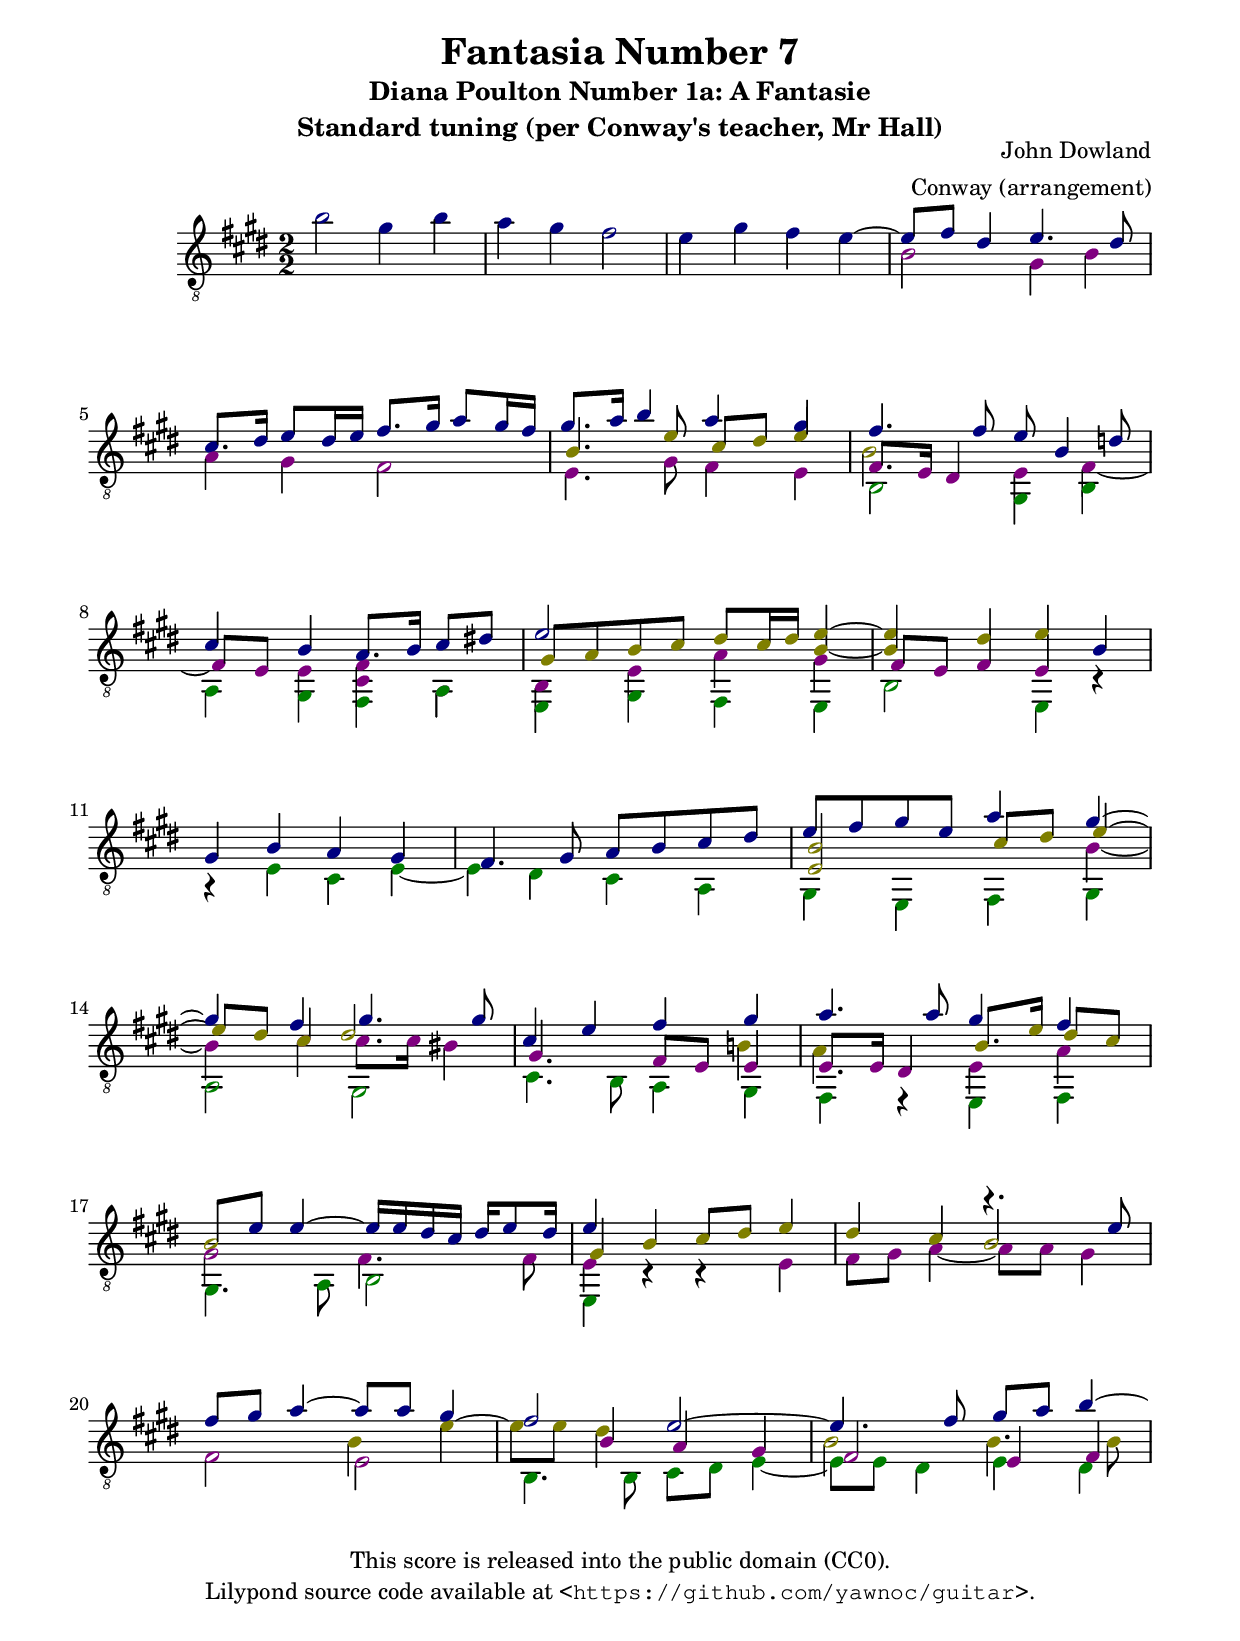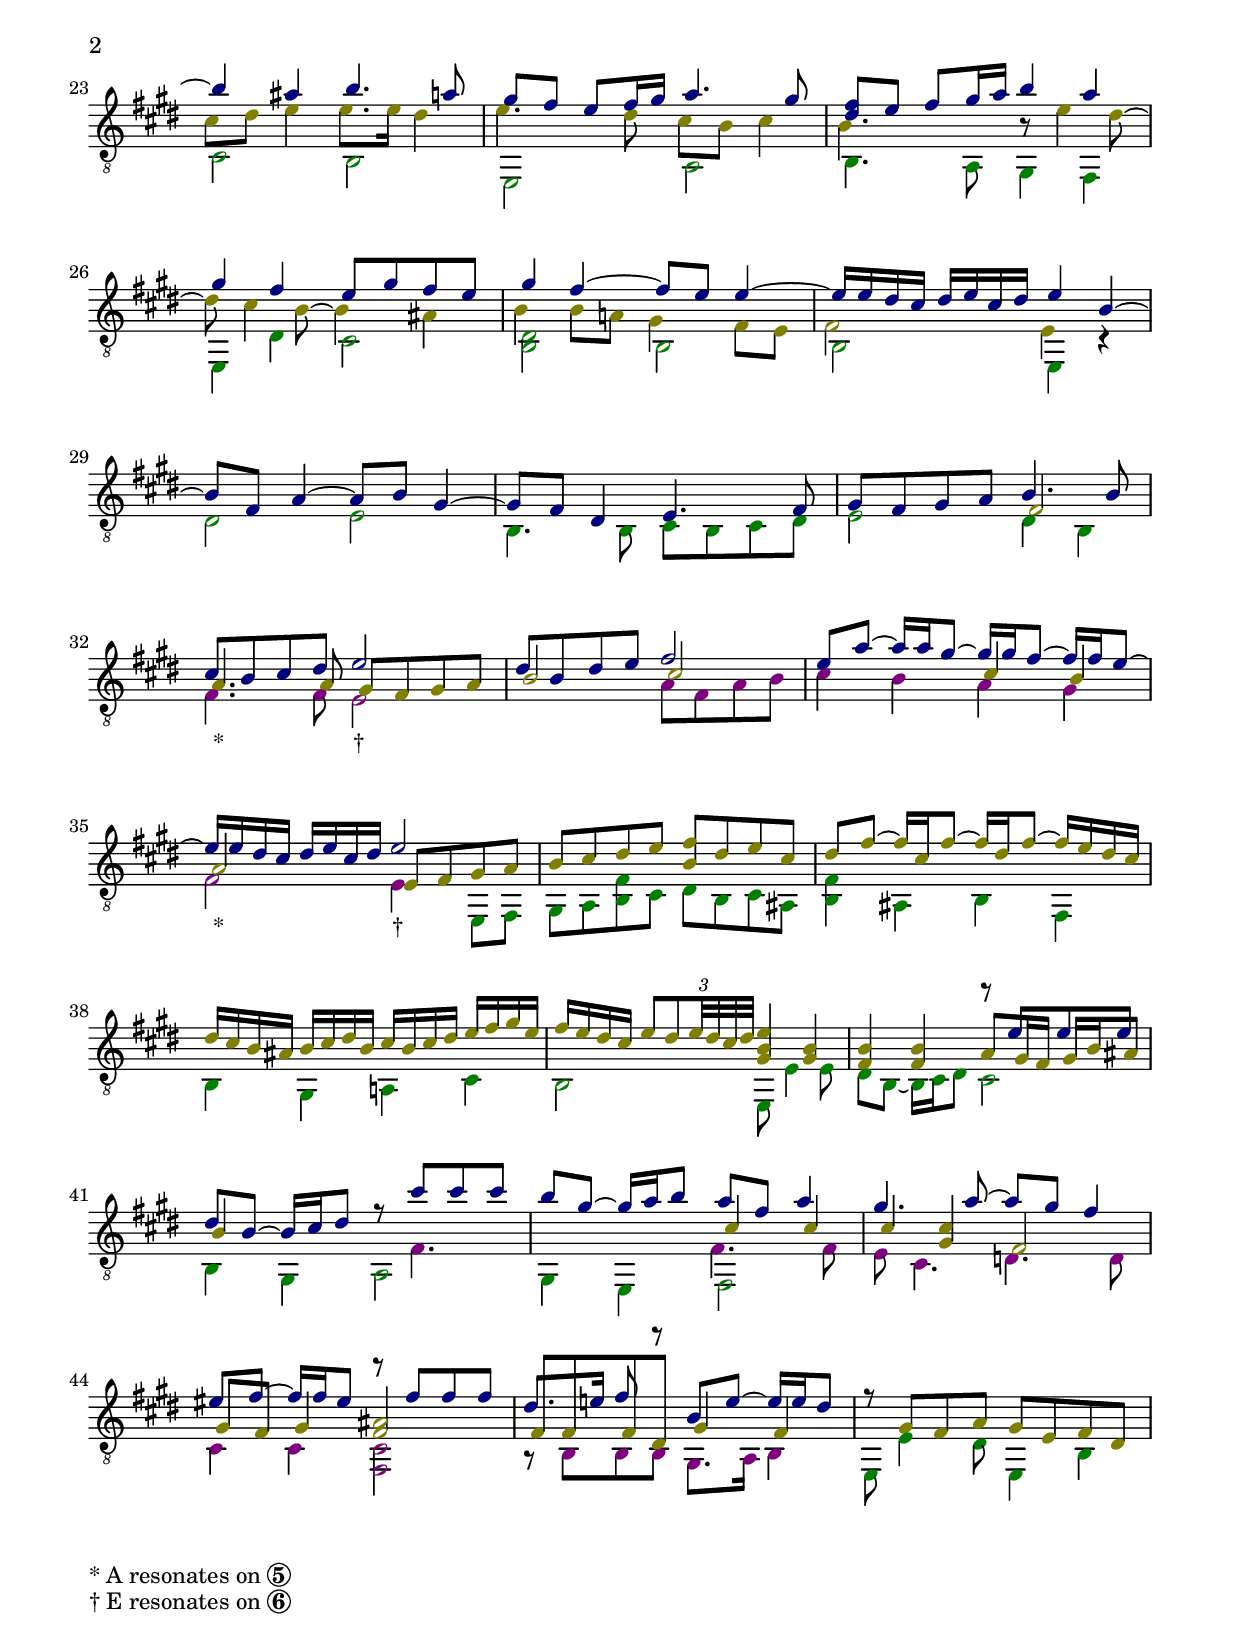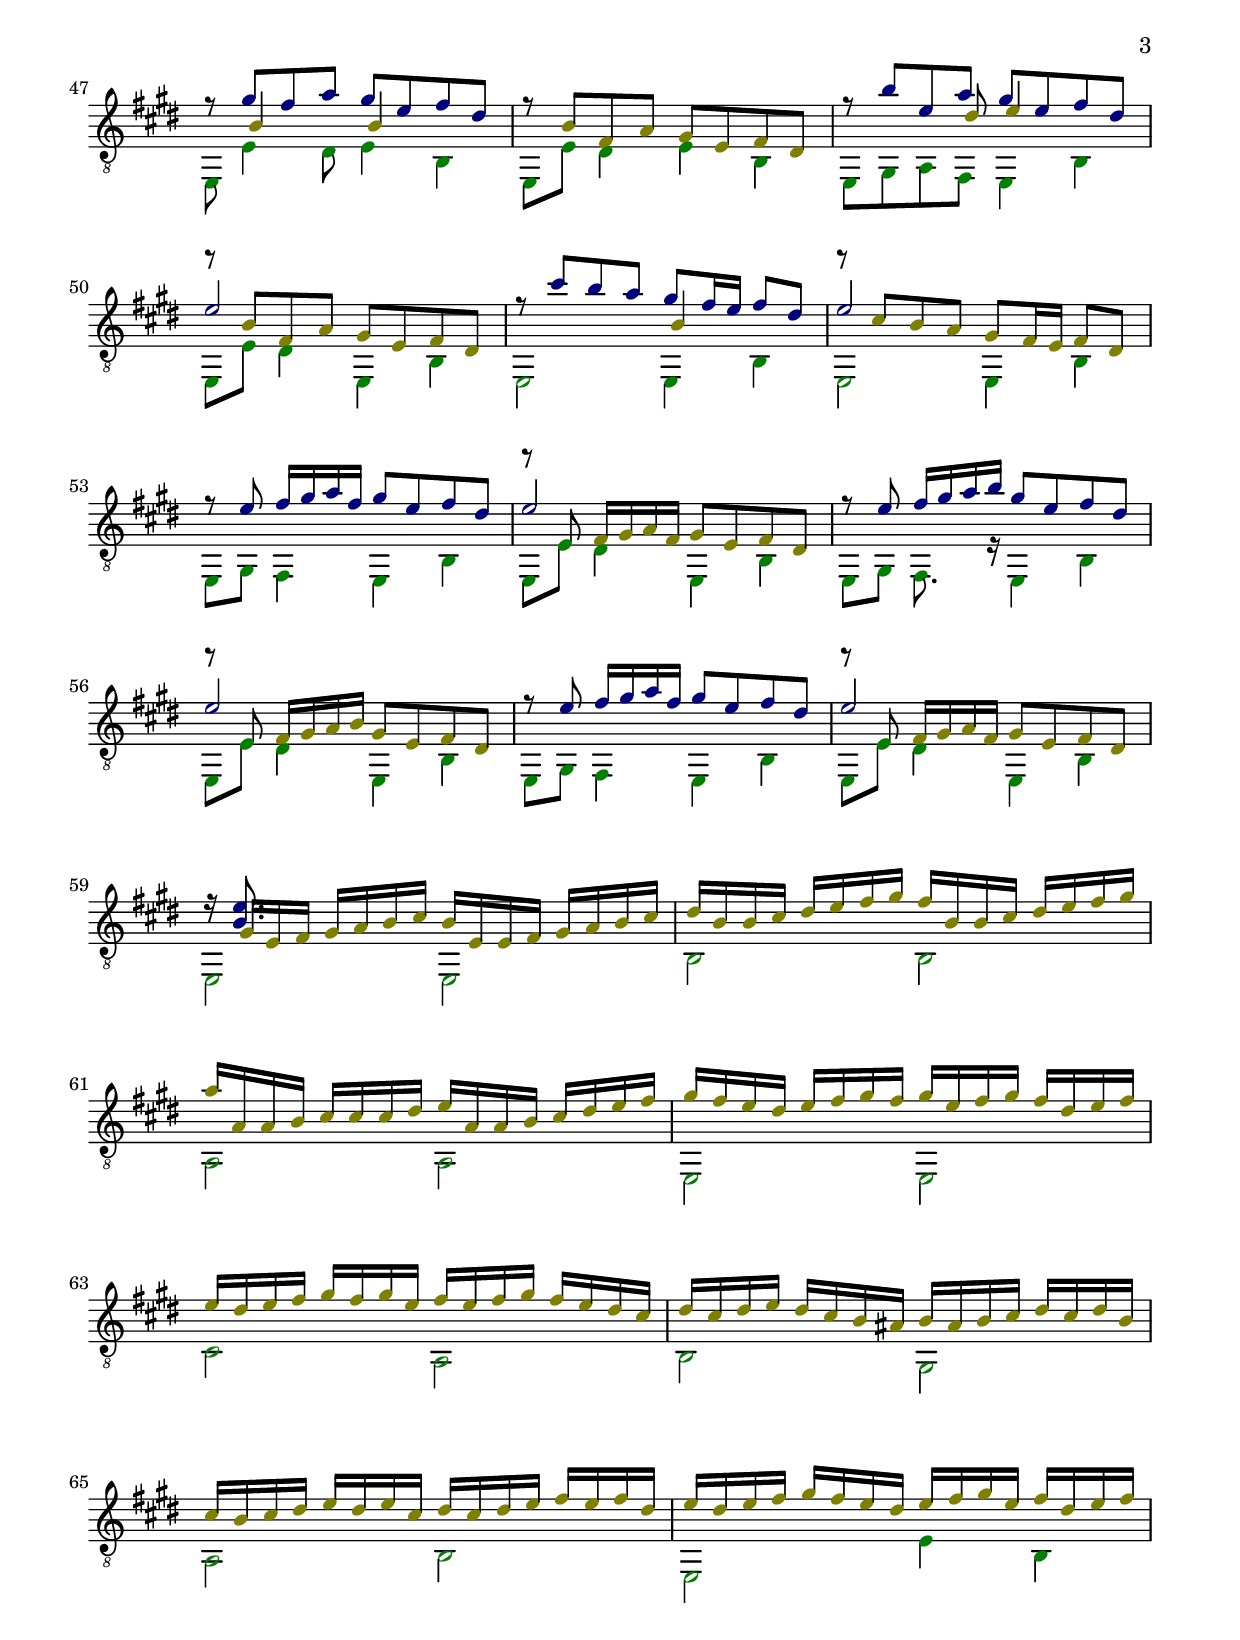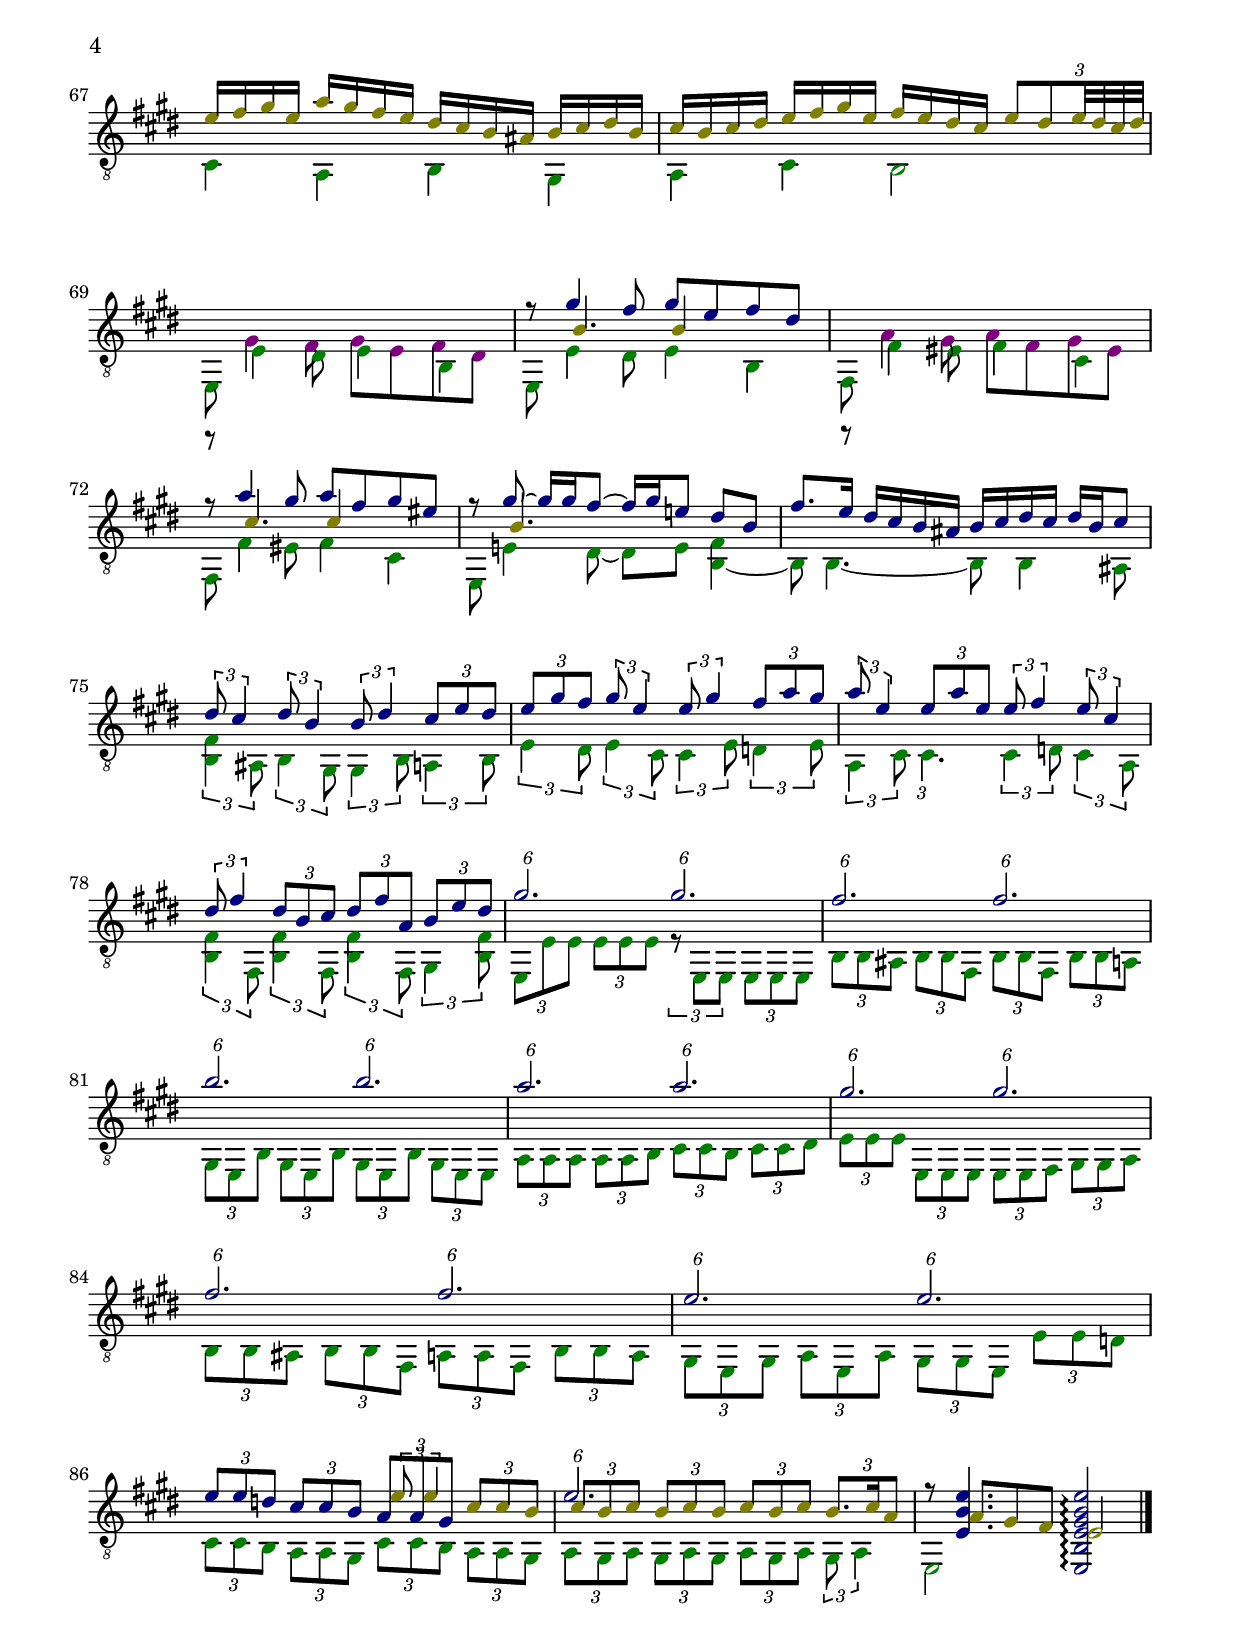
\version "2.18.2"


%%%%%%%%%%%%%%%%%%%%%%%%%%%%%%%%%%%%%%%%%%%%%%%%%%%%%%%%%%%%%%%%
% General
%%%%%%%%%%%%%%%%%%%%%%%%%%%%%%%%%%%%%%%%%%%%%%%%%%%%%%%%%%%%%%%%

\paper {
  top-margin = 1.5\cm
  left-margin = 1.5\cm
  right-margin = 1.5\cm
  bottom-margin = 1.5\cm
  ragged-last-bottom = ##f
  footnote-separator-markup = \markup { \vspace #1.5 }
}

globalSettings = {
  \accidentalStyle modern
  \compressFullBarRests
  \mergeDifferentlyHeadedOn
  \mergeDifferentlyDottedOn
  \numericTimeSignature
  \pointAndClickOff
  \override TextScript.extra-offset = #'(0 . 0.7)
  \override Score.FootnoteItem.annotation-line = ##f
}

origin-url = "https://github.com/yawnoc/guitar"

\header {
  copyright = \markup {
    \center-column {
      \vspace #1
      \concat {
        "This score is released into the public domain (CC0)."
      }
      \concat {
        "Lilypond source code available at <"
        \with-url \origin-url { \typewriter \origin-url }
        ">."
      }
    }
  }
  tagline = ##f
}

triplet = #(define-music-function
  (parser location music) (ly:music?)
  #{
    \tuplet 3/2 { $music }
  #}
)

tripletDuple = #(define-music-function
  (parser location music) (ly:music?)
  #{
    \tuplet 6/4 { $music }
  #}
)

overrideBeamedStemLengths = #(define-scheme-function
  (parser location lengths) (list?)
  #{
    \override Stem.details.beamed-lengths = $lengths
  #}
)
revertBeamedStemLengths = { \revert Stem.details.beamed-lengths }

overrideBeamVerticalPositions = #(define-scheme-function
  (parser location positions) (pair?)
  #{
    \override Beam.positions = $positions
  #}
)

%%%%%%%%%%%%%%%%%%%%%%%%%%%%%%%%%%%%%%%%%%%%%%%%%%%%%%%%%%%%%%%%
% Semantic bar lines
%%%%%%%%%%%%%%%%%%%%%%%%%%%%%%%%%%%%%%%%%%%%%%%%%%%%%%%%%%%%%%%%

barLineGoto = { \bar "||" }
barLineKeyChange = { \bar "||" }
barLineEnd = { \bar "|." }

%%%%%%%%%%%%%%%%%%%%%%%%%%%%%%%%%%%%%%%%%%%%%%%%%%%%%%%%%%%%%%%%
% Guitar notation
%%%%%%%%%%%%%%%%%%%%%%%%%%%%%%%%%%%%%%%%%%%%%%%%%%%%%%%%%%%%%%%%

stringNumbersAbove = { \set stringNumberOrientations = #'(up) }
stringNumbersBelow = { \set stringNumberOrientations = #'(down) }

fingeringAbove = { \set fingeringOrientations = #'(up) }
fingeringBelow = { \set fingeringOrientations = #'(down) }
fingeringAleft = { \set fingeringOrientations = #'(left) }
fingeringAright = { \set fingeringOrientations = #'(right) }

startGraceMusic = {
  <>(
  \override Fingering.font-size = -6
}
stopGraceMusic = {
  \revert Fingering.font-size
  <>)
}

overrideHorizontalShift = #(define-scheme-function
  (parser location distance) (number?)
  #{
    \override NoteColumn.force-hshift = $distance
  #}
)
revertHorizontalShift = { \revert NoteColumn.force-hshift }

barreSpan = #(define-music-function
  (parser location label offsetPair music)
  (string? (pair? (cons 0 0)) ly:music?)
  (let
    (
      (elements (extract-named-music music '(NoteEvent EventChord)))
    )
    (if
      (pair? elements)
      (let
        (
          (first-element (first elements))
          (last-element (last elements))
        )
        (set!
          (ly:music-property first-element 'articulations)
          (cons
            (make-music 'TextSpanEvent 'span-direction -1)
            (ly:music-property first-element 'articulations)
          )
        )
        (set!
          (ly:music-property last-element 'articulations)
          (cons
            (make-music 'TextSpanEvent 'span-direction 1)
            (ly:music-property last-element 'articulations)
          )
        )
      )
    )
  )
  #{
    \once \override TextSpanner.font-shape = #'upright
    \once \override TextSpanner.style = #'line
    \once \override TextSpanner.extra-offset = #offsetPair
    \once \override TextSpanner.bound-details = #`(
      (left
        (text . ,#{ \markup { \raise #-0.7 { #label \hspace #0.7 }} #})
        (Y . 0)
        (padding . -0.8)
        (attach-dir . -2)
      )
      (right
        (text . ,#{ \markup { \draw-line #'(0 . -1.3) } #}) ;; draw hook
        (Y . 0)
        (padding . -0.5)
        (attach-dir . 2)
      )
    )
    \once \override TextSpanner #'after-line-breaking = #(lambda (grob)
      (let*
        (
          (originalGrob (ly:grob-original grob))
          (splitGrobs (ly:spanner-broken-into originalGrob))
        )
        (if
          (and
            (>= (length splitGrobs) 2)
            (not (eq? (car (last-pair splitGrobs)) grob))
          )
          (begin
            (ly:grob-set-nested-property! grob
              '(bound-details right text)
              #{ \markup { \draw-line #'(0 . 0) } #} ;; suppress draw hook
            )
            (ly:grob-set-property! grob
              'extra-offset
              (cons
                (car offsetPair)
                (+ (cdr offsetPair) 0.7) ;; correction for suppressed hook
              )
            )
            (ly:grob-set-nested-property! grob
              '(bound-details right padding)
              #'-3 ;; increase spanner length
            )
          )
        )
      )
    )
    $music
  #}
)

barre = #(define-scheme-function
  (parser location label) (string?)
  #{
    \markup {
      \center-align {
        \hspace #0.7
        $label
      }
    }
  #}
)

nudgeNextBarre = #(define-scheme-function
  (parser location distance) (number?)
  #{
    \once \override TextScript.X-offset = $distance
  #}
)

position = #(define-scheme-function
  (parser location label) (string?)
  #{
    \markup {
      \center-align {
        \hspace #0.5
        $label
      }
    }
  #}
)

#(define-markup-command
  (markupString layout properties stringNumber) (markup?)
  (interpret-markup layout properties
    #{
      \markup \circle { \bold #stringNumber }
    #}
  )
)

#(define-markup-command
  (resonatesOn layout properties note stringNumber) (markup? markup?)
  (interpret-markup layout properties
    #{
      \markup { #note "resonates on" \markupString #stringNumber }
    #}
  )
)

%%%%%%%%%%%%%%%%%%%%%%%%%%%%%%%%%%%%%%%%%%%%%%%%%%%%%%%%%%%%%%%%
% Goto statements
%%%%%%%%%%%%%%%%%%%%%%%%%%%%%%%%%%%%%%%%%%%%%%%%%%%%%%%%%%%%%%%%

overrideGotoVisibility = {
  \once \override Score.RehearsalMark #'break-visibility = #'#(#t #t #f)
}

makeGotoMark = #(define-scheme-function
  (parser location label) (string?)
  #{
    \mark \markup { \small \italic $label }
  #}
)

simultaneousMarkSeparator = {
  \cadenzaOn
    s1073741824 % stupid, but works
  \cadenzaOff
}

coda = {
  \overrideGotoVisibility
  \mark \markup { \musicglyph #"scripts.coda" }
}

fine = {
  \overrideGotoVisibility
  \makeGotoMark Fine
}

dcAlCoda = {
  \overrideGotoVisibility
  \makeGotoMark "D.C. al Coda"
}

dcAlFine = {
  \overrideGotoVisibility
  \makeGotoMark "D.C. al Fine"
}

toCoda = {
  \overrideGotoVisibility
  \makeGotoMark "to Coda"
}



\header {
  title = "Fantasia Number 7"
  subtitle = \markup {
    \center-column {
      "Diana Poulton Number 1a: A Fantasie"
      "Standard tuning (per Conway's teacher, Mr Hall)"
    }
  }
  composer = "John Dowland"
  arranger = "Conway (arrangement)"
}


initialSignatures = {
  \clef "treble_8"
  \key e \major
  \time 2/2
  \set Timing.beamExceptions = #'()
  \set Timing.baseMoment = #(ly:make-moment 1/4)
  \set Timing.beatStructure = #'(1 1 1 1)
  \set Timing.beamExceptions = #'(
    (
      end
        .
      (
        ((1 . 8) . (4 4)) ;; quavers by fours
        ((1 . 12) . (3 3 3 3)) ;; anything shorter by beat
      )
    )
  )
}


highVoiceMusic = {
  
  \override NoteHead.color = #darkblue
  
  % Main theme high
  \barNumberCheck #1
  \relative c'' {
    \stemDown
    b2 gis4 b |
    a gis fis2 |
    e4 gis fis e~ |
    \stemUp
    e8 fis dis4 e4. dis8 |
    cis8. dis16 e8 dis16 e fis8. gis16 a8 gis16 fis |
    gis8. a16 b4 a gis |
    fis4. fis8 e8 b4 d8 |
    cis4 b a8. b16 cis8 dis |
    e2 s2 |
    s2 s4
  }
  
  % Main theme low
  \barNumberCheck #10
  \relative c' {
    b4 |
    gis b a gis |
    fis4. gis8 a b cis dis |
    e fis gis e a4 gis~ |
    gis
      \shiftOn
        \once \overrideHorizontalShift #-0.5
        fis
      \shiftOff
      \once \overrideHorizontalShift #0.5 gis4. gis8 |
    \once \overrideHorizontalShift #-0.25 cis,4 e fis gis |
    a4. a8 gis4 fis |
    \once \hide NoteHead b,8 e e4~ e16 e dis cis dis16 e8 dis16 |
    e4
  }
  
  % Tee-tee taa high
  \barNumberCheck #18
  \relative c'' {
    s4 s2 |
    s2 c4.\rest e,8 |
    fis8 gis a4~ a8 a gis4 |
    fis2 e2~ |
    e4. fis8 gis8 a b4~ |
    b ais b4. a8 |
    gis8 fis e8 fis16 gis a4. gis8 |
    <fis dis>8 e fis8 gis16 a b4 a |
    gis fis e8 gis fis e |
    gis4 fis~ fis8 e e4~ |
    e16 e dis cis dis e cis dis e4
  }
  
  % Tee-tee taa low
  \barNumberCheck #28
  \relative c' {
    b4~ |
    b8 fis a4~ a8 b gis4~ |
    gis8 fis dis4 e4. fis8 |
    gis fis gis a b4. b8 |
    cis b cis dis e2 |
    dis8 b dis e fis2 |
    e8 a~ a16 a gis8~ gis16 gis fis8~ fis16 fis e8~ |
    e16 e dis cis dis e cis dis e2 |
  }
  
  % Ascending scale
  \barNumberCheck #36
  {
    s1 * 3 |
    s2
  }
  
  % Tee-tee-tee
  \barNumberCheck #39
  \relative c' {
    s2 |
    s2 r8 e e e |
    dis b~ b16 cis dis8 r8 cis' cis cis |
    b8 gis~ gis16 a b8 a8 fis a4 |
    gis4. a8~ a gis fis4 |
    eis8 fis~ fis16 fis eis8 r8 fis fis fis |
    dis8. e16 fis8 r b,8 e~ e16 e dis8 |
  }
  
  % Majestic theme
  \barNumberCheck #46
  \relative c'' {
    s1 |
    r8 gis fis a gis e fis dis |
    s1 |
    r8 b' e, a gis e fis dis |
    e2 s2 |
    r8 cis' b a gis8 fis16 e fis8 dis |
    e2 s2 |
    r8 e fis16 gis a fis gis8 e fis dis |
    e2 s2 |
    r8 e fis16 gis a b gis8 e fis dis |
    e2 s2 |
    r8 e fis16 gis a fis gis8 e fis dis |
    e2 s2 |
  }
  
  % Scale runs
  \barNumberCheck #59
  \relative c' {
    r16 <e b>8. s4 s2 |
    s1 * 9 |
  }
  
  % Majestic interlude
  \barNumberCheck #69
  \relative c'' {
    s1 |
    r8 gis4 fis8 gis e fis dis |
    s1 |
    r8 a'4 gis8 a fis gis eis |
    r8 gis~ gis16 gis fis8~ fis16 gis e8 dis b |
    fis'8. e16 dis cis b ais
      b16 cis dis cis dis b cis8 |
  }
  
  % Triple runs
  \barNumberCheck #75
  \relative c' {
    \triplet { dis8 cis4 } \triplet { dis8 b4 }
      \triplet { b8 dis4 } \triplet { cis8 e dis } |
    \triplet { e8 gis fis } \triplet { gis8 e4 }
      \triplet { e8 gis4 } \triplet { fis8 a gis } |
    \triplet { a8 e4 } \triplet { e8 a e }
      \triplet { e8 fis4 } \triplet { e8 cis4 } |
    \triplet { dis8 fis4 } \triplet { dis8 b cis }
      \triplet { dis8 fis a, } \triplet { b e dis } |
    \tripletDuple { gis2. } \tripletDuple { gis } |
    \tripletDuple { fis } \tripletDuple { fis } |
    \tripletDuple { b } \tripletDuple { b } |
    \tripletDuple { a } \tripletDuple { a } |
    \tripletDuple { gis } \tripletDuple { gis } |
    \tripletDuple { fis } \tripletDuple { fis } |
    \tripletDuple { e } \tripletDuple { e } |
    \triplet { e8 e d } \triplet { cis cis b }
      \triplet { a a gis } s4 |
    \tripletDuple { e'2. } s2 |
  }
  
  % Finishing chords
  \barNumberCheck #88
  \relative c {
    r8 <e b' e>4.
      <e, b' e gis b e>2 \arpeggio
      \barLineEnd
  }
  
}


lowVoiceMusic = {
  
  \override NoteHead.color = #darkgreen
  
  % Main theme high
  \barNumberCheck #1
  \relative c {
    s1 * 6 |
    b2 gis4 b |
    a gis fis a |
    e gis fis e |
    b'2 e,4
  }
  
  % Main theme low
  \barNumberCheck #10
  \relative c {
    r4 |
    r4 e cis e~ |
    e dis cis a |
    gis e fis gis |
    a2 gis |
    cis4. b8 a4 gis |
    fis r e fis |
    gis4. a8 b2 |
    e,4
  }
  
  % Tee-tee taa high
  \barNumberCheck #18
  \relative c {
    s4 s4 s4 |
    s1 * 2 |
    b4. b8 cis8 dis e4~ |
    e8 e dis4 e4 dis |
    cis2 b |
    e, a |
    b4. a8 gis4 fis |
    e dis' cis2 |
    <b dis> b |
    b e,4
  }
  
  % Tee-tee taa low
  \barNumberCheck #28
  \relative c {
    r4 |
    dis2 e |
    b4. b8 cis b cis dis |
    e2 dis4 b |
    s1 * 3 |
    s2
  }
  
  % Ascending scale
  \barNumberCheck #35
  \relative c, {
    s4 e8 fis |
    gis a <b fis'> cis dis b cis ais |
    <b fis'>4 ais b fis |
    b gis a cis |
    b2
  }
  
  % Tee-tee-tee
  \barNumberCheck #39
  \relative c, {
    e8 e'4 e8 |
    dis8 b~ b16 cis dis8 cis2 |
    b4 gis a2 |
    gis4 e fis2 |
    s1 * 3 |
  }
  
  % Majestic theme
  \barNumberCheck #46
  \relative c, {
    e8 e'4 dis8 e,4 b' |
    e,8 e'4 dis8 e4 b |
    e,8 e' dis4 e b |
    e,8 gis a fis e4 b' |
    e,8 e' dis4 e, b' |
    e,2 e4 b' |
    e,2 e4 b' |
    e,8 gis fis4 e b' |
    e,8 e' dis4 e, b' |
    e,8[ gis] fis8. r16 e4 b' |
    e,8 e' dis4 e, b' |
    e,8 gis fis4 e b' |
    e,8 e' dis4 e, b' |
  }
  
  % Scale runs
  \barNumberCheck #59
  \relative c, {
    e2 e |
    b' b |
    a a |
    e e |
    cis' a |
    b gis |
    a b |
    e, e'4 b |
    cis a b gis |
    a cis b2 |
  }
  
  % Majestic interlude
  \barNumberCheck #69
  \relative c, {
    e8 e'4 dis8 e4 b |
    e,8 e'4 dis8 e4 b |
    fis8 fis'4 eis8 fis4 cis |
    fis,8 fis'4 eis8 fis4 cis |
    e,8 e'4 dis8~ dis e <b~ fis'>4 |
    b8 b4.~ b8 b4 ais8 |
  }
  
  % Triple runs
  \barNumberCheck #75
  \relative c {
    \triplet { <b fis'>4 ais8 } \triplet { b4 gis8 }
      \triplet { gis4 b8 } \triplet { a4 b8 } |
    \triplet { e4 dis8 } \triplet { e4 cis8 }
      \triplet { cis4 e8 } \triplet { d4 e8 } |
    \triplet { a,4 cis8 } \triplet { cis4. }
      \triplet { cis4 d8 } \triplet { cis4 a8 } |
    \triplet { <b fis'>4 fis8 } \triplet { <b fis'>4 fis8 }
      \triplet { <b fis'>4 fis8 } \triplet { gis4 <b fis'>8 } |
    \triplet { e,8 e' e } \triplet { e e e }
      \triplet { r e, e } \triplet { e e e } |
    \triplet { b' b ais } \triplet { b b fis }
      \triplet { b b fis } \triplet { b b a } |
    \triplet { gis e b' } \triplet { gis e b' }
      \triplet { gis e b' } \triplet { gis e e } |
    \triplet { a a a } \triplet { a a b }
      \triplet { cis cis b } \triplet { cis cis dis } |
    \triplet { e e e } \triplet { e, e e }
      \triplet { e e fis } \triplet { gis gis a } |
    \triplet { b b ais } \triplet { b b fis }
      \triplet { a a fis } \triplet { b b a } |
    \triplet { gis e gis } \triplet { a e a }
      \triplet { gis gis e } \triplet { e' e d } |
    \triplet { cis cis b } \triplet { a a gis }
      \triplet { cis cis b } \triplet { a a gis } |
    \triplet { a gis a } \triplet { gis a gis }
      \triplet { a gis a } \triplet { gis8 a4 } |
  }
  
  % Finishing chords
  \barNumberCheck #88
  \relative c, {
    e2 s2 |
  }
  
}


upperMiddleVoiceMusic = {
  
  \override NoteHead.color = #darkyellow
  
  % Main theme high
  \barNumberCheck #1
  \relative c' {
    s1 * 5 |
    \once \overrideHorizontalShift #0.4 b4. e8
      cis8 dis
      \once \overrideHorizontalShift #0 e4 |
    \stemDown
    b2 s2 |
    \stemUp
    s1 |
    gis8 a b cis dis8 cis16 \shiftOff dis <e~ b_~>4 |
    <e b> dis e
    \shiftOn
  }
  
  % Main theme low
  \barNumberCheck #10
  \relative c' {
    s4 |
    s1 * 2 |
    \once \overrideHorizontalShift #0.35 <b e,>2 cis8 dis e4~ |
    e8 dis
      \shiftOff cis4 \shiftOn
      \once \overrideHorizontalShift #-0.75 dis2 |
    s2 s4 \stemDown b4 |
    a4 s4 \stemUp b8. e16 dis8 cis |
      \once \overrideHorizontalShift #-0.07
      \once \hide Stem
        b2
      s2 |
    gis4
  }
  
  % Tee-tee taa high
  \barNumberCheck #18
  \relative c' {
    b4 cis8 dis e4 |
    dis4 cis b2 |
    \stemDown
    s2 b4 e~ |
    e8 e dis4 s2 |
    b2 b4. b8 |
    cis8 dis e4 e8. e16 dis4 |
    e4. dis8 cis8 b cis4 |
    b4. s8 b8\rest e4 dis8~ |
    dis8 cis4 b8~ b4 ais |
    b4 b8 a gis4 fis8 e |
    fis2 e4
    \stemUp
  }
  
  % Tee-tee taa low
  \barNumberCheck #28
  \relative c {
    s4 |
    s1 * 2 |
    s2 fis2 |
    \footnote "*" #'(0 . -4) \markup { "*" \resonatesOn A 5 }
    a4. a8 gis fis gis a |
    b2 cis |
    s2 cis4 b |
    \footnote "*" #'(0 . -4) \markup { }
    a2
  }
  
  % Ascending scale
  \barNumberCheck #35
  \relative c {
    e8 fis gis a |
    b cis dis e <fis b,> dis e cis |
    dis fis~ fis16 cis fis8~ fis16 dis fis8~ fis16 e dis cis |
    dis cis b ais b cis dis b cis b cis dis e fis gis e |
    fis e dis cis \triplet { e8 dis e32 dis cis dis } <e b gis>4
  }
  
  % Tee-tee-tee
  \barNumberCheck #39
  \relative c' {
    <b gis>4 |
    <b fis> <b fis> a8 gis16 fis gis16 b ais8 |
    b4 s4 s2 |
    s2 cis4 cis |
    cis <cis gis> fis,2 |
    gis8 fis gis4 <ais fis>2 |
    fis8 fis fis dis gis4 fis |
  }
  
  % Majestic theme
  \barNumberCheck #46
  \relative c' {
    r8 gis fis a gis e fis dis |
    s8 b'4 s8 b4 s4 |
    r8 b8 fis a gis e fis dis |
    s4. dis'8 e4 s4 |
    r8 b8 fis a gis e fis dis |
    s2 b'4 s4 |
    r8 cis b a gis8 fis16 e fis8 dis |
    s1 |
    r8 e fis16 gis a fis gis8 e fis dis |
    s1 |
    r8 e fis16 gis a b gis8 e fis dis |
    s1 |
    r8 e fis16 gis a fis gis8 e fis dis |
  }
  
  % Scale runs
  \barNumberCheck #59
  \relative c' {
    s16 gis e fis gis a b cis
      b e, e fis gis a b cis |
    dis b b cis dis e fis gis
      fis b, b cis dis e fis gis |
    a a, a b cis cis cis dis
      e a, a b cis dis e fis |
    gis fis e dis e fis gis fis
      gis e fis gis fis dis e fis |
    e dis e fis gis fis gis e
      fis e fis gis fis e dis cis |
    dis cis dis e dis cis b ais
      b ais b cis dis cis dis b |
    cis b cis dis e dis e cis
      dis cis dis e fis e fis dis |
    e dis e fis gis fis e dis
      e fis gis e
      fis dis e fis |
    e fis gis e
      a gis fis e
      dis cis b ais
      b cis dis b |
    cis b cis dis
      e fis gis e
      fis e dis cis
      \triplet { e8 dis e32 dis cis dis } |
  }
  
  % Majestic interlude
  \barNumberCheck #69
  \relative c' {
    s1 |
    s8 b4. b4 s4 |
    s1 |
    s8 cis4. cis4 s4 |
    s8 b4. s2 |
    s1 |
  }
  
  % Triple runs
  \barNumberCheck #75
  \relative c' {
    s1 * 11 |
    s2 \triplet { e8 e4 } \triplet { cis8 cis b } |
    \triplet { cis b cis } \triplet { b cis b }
      \triplet { cis b cis } \triplet { b8. cis16 a8 } |
  }
  
  % Finishing chords
  \barNumberCheck #88
  \relative c' {
    s8 a gis fis e2 |
  }
  
}


lowerMiddleVoiceMusic = {
  
  \override NoteHead.color = #darkmagenta
  
  % Main theme high
  \barNumberCheck #1
  \relative c' {
    s1 * 3 |
    \shiftOff
    b2 gis4 b |
    a gis fis2 |
    \once \overrideHorizontalShift #0.3 e4. gis8 fis4 e |
    \shiftOn
    \stemUp
    \once \overrideHorizontalShift #0 fis8. e16 dis4 \stemDown
      \overrideHorizontalShift #0 e4 fis~ |
      \revertHorizontalShift
    \stemUp
    fis8 e \stemDown
      \overrideHorizontalShift #0 e4 <cis fis>4 a |
    b e a gis |
      \revertHorizontalShift
    \stemUp
    fis8 e
      \overrideHorizontalShift #0 fis4 e
      \revertHorizontalShift
    \stemDown
  }
  
  % Main theme low
  \barNumberCheck #10
  \relative c {
    s4 |
    s1 * 2 |
    s2 s4 \overrideHorizontalShift #0 b'4~ |
    b \revertHorizontalShift
      \shiftOff cis \shiftOn
      \overrideBeamedStemLengths #'(3)
      \once \overrideHorizontalShift #0.3
        cis8. cis16
      \revertBeamedStemLengths
      bis4 |
    \stemUp
    \once \overrideHorizontalShift #0.2 gis4. s8
      \once \overrideHorizontalShift #0 fis8 e
      \once \overrideHorizontalShift #0 e4 |
    \once \overrideHorizontalShift #0 e8. e16 dis4
      \stemDown
      \overrideHorizontalShift #0 e4 a |
      \revertHorizontalShift
    \once \overrideHorizontalShift #-0.07 gis2 fis4. fis8 |
    \once \overrideHorizontalShift #0 e4
  }
  
  % Tee-tee taa high
  \barNumberCheck #18
  \relative c {
    \shiftOff
    r4 r e |
    fis8 gis a4~ a8 a gis4 |
    fis2 e |
    \shiftOn
    \stemUp
    s4 b' a gis |
    fis2 e4 fis |
    \stemDown
    s1 * 5 |
    s2 s4
  }
  
  % Tee-tee taa low
  \barNumberCheck #28
  \relative c {
    s4 |
    s1 * 3 |
    fis4. fis8
      \footnote "†" #'(0 . -2.5) \markup { "†" \resonatesOn E 6 }
      e2 |
    s2 a8 fis a b |
    cis4 b a gis |
    fis2
      \footnote "†" #'(0 . -2.5) \markup { }
      e4
  }
  
  % Ascending scale
  \barNumberCheck #35
  {
    s4 |
    s1 * 3 |
    s2
  }
  
  % Tee-tee-tee
  \barNumberCheck #39
  \relative c {
    s2 |
    s1 |
    s2 s8 fis4. |
    s2 fis4. fis8 |
    e8 cis4. d4. d8 |
    cis4 cis <cis fis,>2 |
    r8 b b b gis8. a16 b4 |
  }
  
  % Majestic theme
  \barNumberCheck #46
  {
    s1 * 13 |
  }
  
  % Scale runs
  \barNumberCheck #59
  {
    s1 * 10 |
  }
  
  % Majestic interlude
  \barNumberCheck #69
  \relative c' {
    r8 gis4 fis8 gis e fis dis |
    s1 |
    r8 a'4 gis8 a fis gis eis |
    s1 * 3 |
  }
  
}


allMusic = {
  \new Staff \with {
    midiInstrument = #"acoustic guitar (nylon)"
  }
  \globalSettings
  \initialSignatures
  <<
    << \highVoiceMusic >>
      \\
    << \lowVoiceMusic >>
      \\
    << \upperMiddleVoiceMusic >>
      \\
    << \lowerMiddleVoiceMusic >>
  >>
}


\score {
  \allMusic
}

\score {
  \allMusic
  \midi { }
}
